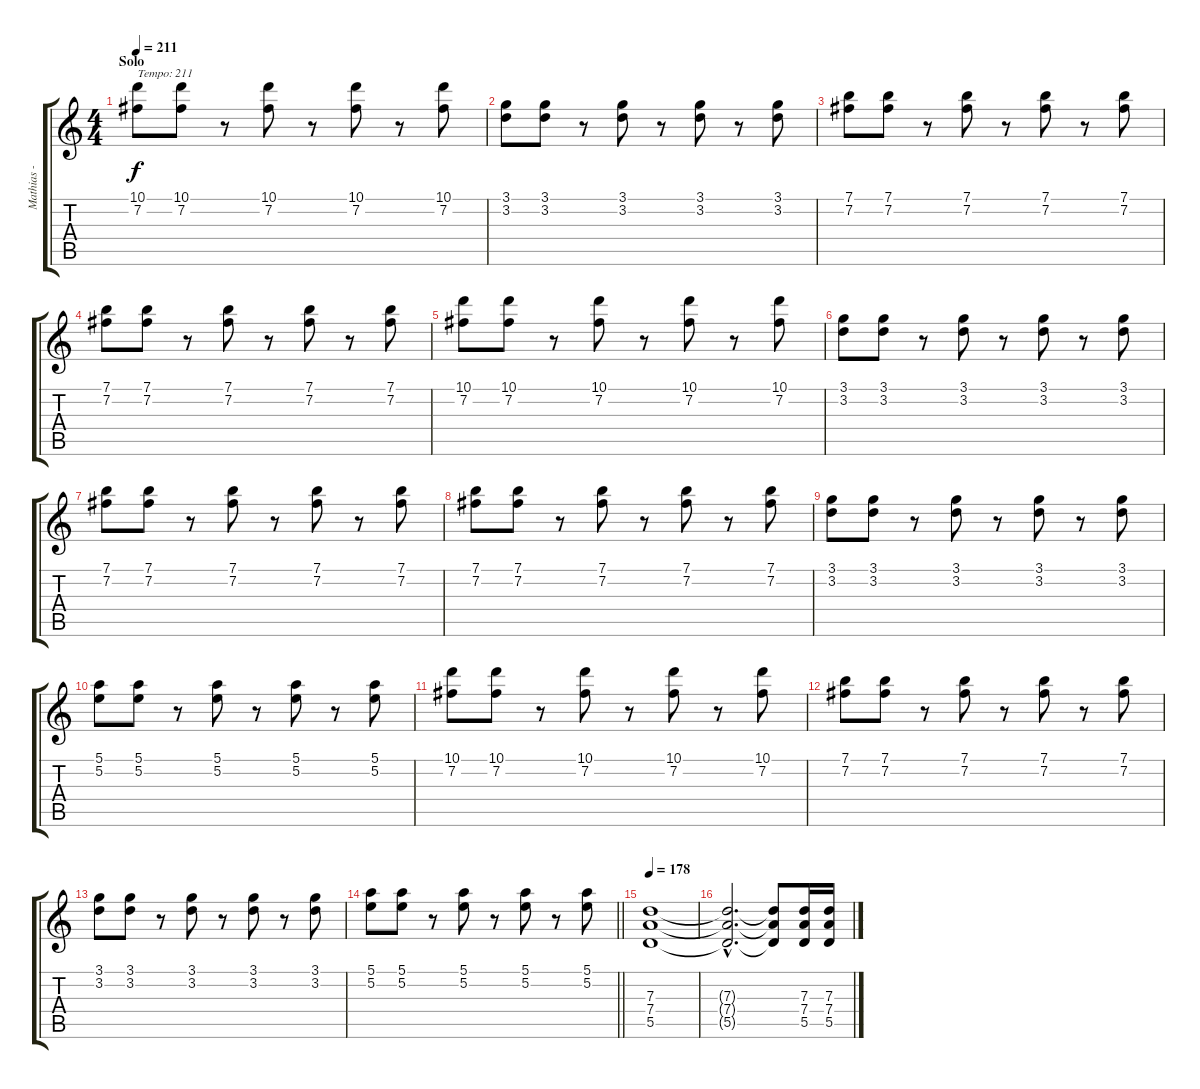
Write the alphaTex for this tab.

\track ("Mathias - Left Guitar" "Mathias - ") {instrument distortionguitar}
\staff {score tabs}
\tuning (E4 B3 G3 D3 A2 E2) {hide}
\ts (4 4)
\section ("" "Solo")
\tempo 211
\clef g2
\ks c
(10.1 7.2).8{txt "Tempo: 211" dy f} (10.1 7.2).8 r.8 (10.1 7.2).8 r.8 (10.1 7.2).8 r.8 (10.1 7.2).8 |
(3.1 3.2).8 (3.1 3.2).8 r.8 (3.1 3.2).8 r.8 (3.1 3.2).8 r.8 (3.1 3.2).8 |
(7.1 7.2).8 (7.1 7.2).8 r.8 (7.1 7.2).8 r.8 (7.1 7.2).8 r.8 (7.1 7.2).8 |
(7.1 7.2).8 (7.1 7.2).8 r.8 (7.1 7.2).8 r.8 (7.1 7.2).8 r.8 (7.1 7.2).8 |
(10.1 7.2).8 (10.1 7.2).8 r.8 (10.1 7.2).8 r.8 (10.1 7.2).8 r.8 (10.1 7.2).8 |
(3.1 3.2).8 (3.1 3.2).8 r.8 (3.1 3.2).8 r.8 (3.1 3.2).8 r.8 (3.1 3.2).8 |
(7.1 7.2).8 (7.1 7.2).8 r.8 (7.1 7.2).8 r.8 (7.1 7.2).8 r.8 (7.1 7.2).8 |
(7.1 7.2).8 (7.1 7.2).8 r.8 (7.1 7.2).8 r.8 (7.1 7.2).8 r.8 (7.1 7.2).8 |
(3.1 3.2).8 (3.1 3.2).8 r.8 (3.1 3.2).8 r.8 (3.1 3.2).8 r.8 (3.1 3.2).8 |
(5.1 5.2).8 (5.1 5.2).8 r.8 (5.1 5.2).8 r.8 (5.1 5.2).8 r.8 (5.1 5.2).8 |
(10.1 7.2).8 (10.1 7.2).8 r.8 (10.1 7.2).8 r.8 (10.1 7.2).8 r.8 (10.1 7.2).8 |
(7.1 7.2).8 (7.1 7.2).8 r.8 (7.1 7.2).8 r.8 (7.1 7.2).8 r.8 (7.1 7.2).8 |
(3.1 3.2).8 (3.1 3.2).8 r.8 (3.1 3.2).8 r.8 (3.1 3.2).8 r.8 (3.1 3.2).8 |
\barLineRight lightlight
(5.1 5.2).8 (5.1 5.2).8 r.8 (5.1 5.2).8 r.8 (5.1 5.2).8 r.8 (5.1 5.2).8 |
\section ("" "")
\tempo 178
(7.3 7.4 5.5).1{instrument electricguitarclean} |
(7.3{hac t} 7.4{hac t} 5.5{hac t}).2{d} (7.3{t} 7.4{t} 5.5{t}).8 (7.3 7.4 5.5).16 (7.3 7.4 5.5).16
